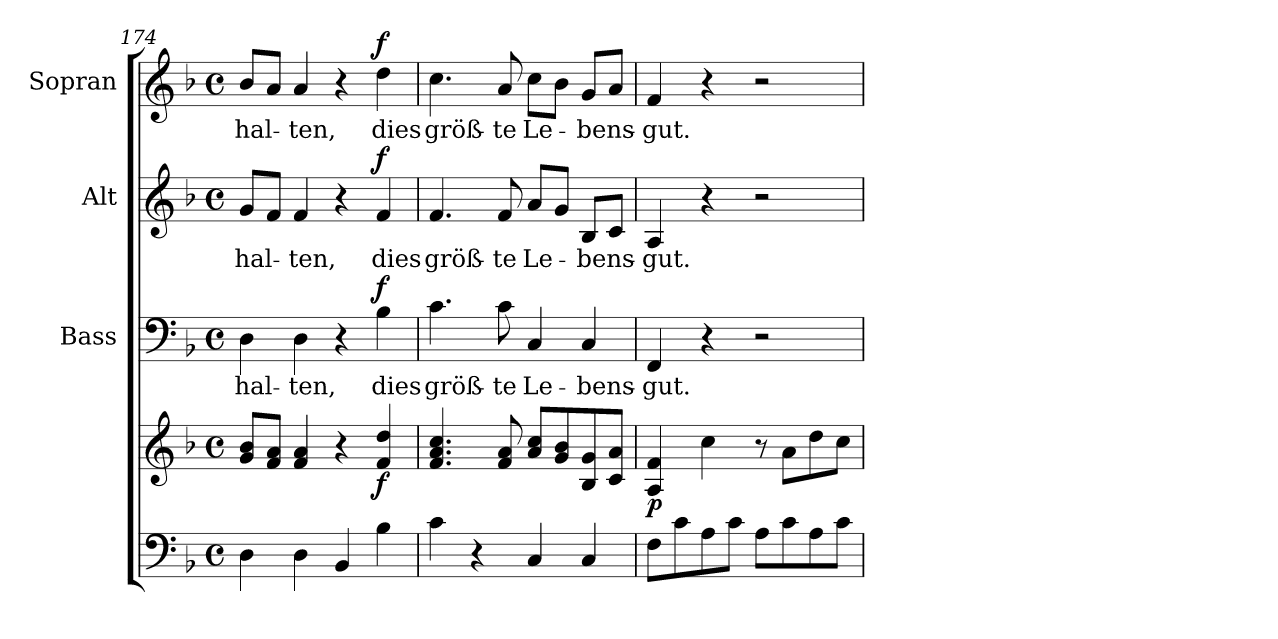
**kern	**kern	**dynam	**kern	**text	**dynam	**kern	**text	**dynam	**kern	**text	**dynam
*part4	*part4	*part4	*part3	*part3	*part3	*part2	*part2	*part2	*part1	*part1	*part1
*staff5	*staff4	*staff4/5	*staff3	*staff3	*staff3	*staff2	*staff2	*staff2	*staff1	*staff1	*staff1
*	*	*	*I"Bass	*	*	*I"Alt	*	*	*I"Sopran	*	*
*	*	*	*I'B.	*	*	*I'A.	*	*	*I'S.	*	*
*clefF4	*clefG2	*	*clefF4	*	*	*clefG2	*	*	*clefG2	*	*
*k[b-]	*k[b-]	*	*k[b-]	*	*	*k[b-]	*	*	*k[b-]	*	*
*F:	*F:	*	*F:	*	*	*F:	*	*	*F:	*	*
*M4/4	*M4/4	*	*M4/4	*	*	*M4/4	*	*	*M4/4	*	*
*met(c)	*met(c)	*	*met(c)	*	*	*met(c)	*	*	*met(c)	*	*
=174	=174	=174	=174	=174	=174	=174	=174	=174	=174	=174	=174
!	!	!	!	!LO:LY:b	!	!	!LO:LY:b	!	!	!LO:LY:b	!
4D\	8g/ 8b-/L	.	4D\	-hal-	.	8g/L	-hal-	.	8b-/L	-hal-	.
.	8f/ 8a/J	.	.	.	.	8f/J	.	.	8a/J	.	.
!	!	!	!	!LO:LY:b	!	!	!LO:LY:b	!	!	!LO:LY:b	!
4D\	4f/ 4a/	.	4D\	-ten,	.	4f/	-ten,	.	4a/	-ten,	.
4BB-/	4r	.	4r	.	.	4r	.	.	4r	.	.
!	!	!LO:DY:b	!	!LO:LY:b	!LO:DY:a	!	!LO:LY:b	!LO:DY:a	!	!LO:LY:b	!LO:DY:a
4B-\	4f/ 4dd/	f	4B-\	dies	f	4f/	dies	f	4dd\	dies	f
=175	=175	=175	=175	=175	=175	=175	=175	=175	=175	=175	=175
!	!	!	!	!LO:LY:b	!	!	!LO:LY:b	!	!	!LO:LY:b	!
4c\	4.f/ 4.a/ 4.cc/	.	4.c\	größ-	.	4.f/	größ-	.	4.cc\	größ-	.
4r	.	.	.	.	.	.	.	.	.	.	.
!	!	!	!	!LO:LY:b	!	!	!LO:LY:b	!	!	!LO:LY:b	!
.	8f/ 8a/	.	8c\	-te	.	8f/	-te	.	8a/	-te	.
!	!	!	!	!LO:LY:b	!	!	!LO:LY:b	!	!	!LO:LY:b	!
4C/	8a/ 8cc/L	.	4C/	Le-	.	8a/L	Le-	.	8cc\L	Le-	.
.	8g/ 8b-/	.	.	.	.	8g/J	.	.	8b-\J	.	.
!	!	!	!	!LO:LY:b	!	!	!LO:LY:b	!	!	!LO:LY:b	!
4C/	8B-/ 8g/	.	4C/	-bens-	.	8B-/L	-bens-	.	8g/L	-bens-	.
.	8c/ 8a/J	.	.	.	.	8c/J	.	.	8a/J	.	.
=176	=176	=176	=176	=176	=176	=176	=176	=176	=176	=176	=176
!	!	!LO:DY:b	!	!LO:LY:b	!	!	!LO:LY:b	!	!	!LO:LY:b	!
8F\L	4A/ 4f/	p	4FF/	-gut.	.	4A/	-gut.	.	4f/	-gut.	.
8c\	.	.	.	.	.	.	.	.	.	.	.
8A\	4cc\	.	4r	.	.	4r	.	.	4r	.	.
8c\J	.	.	.	.	.	.	.	.	.	.	.
8A\L	8r	.	2r	.	.	2r	.	.	2r	.	.
8c\	8a\L	.	.	.	.	.	.	.	.	.	.
8A\	8dd\	.	.	.	.	.	.	.	.	.	.
8c\J	8cc\J	.	.	.	.	.	.	.	.	.	.
=	=	=	=	=	=	=	=	=	=	=	=
*-	*-	*-	*-	*-	*-	*-	*-	*-	*-	*-	*-
